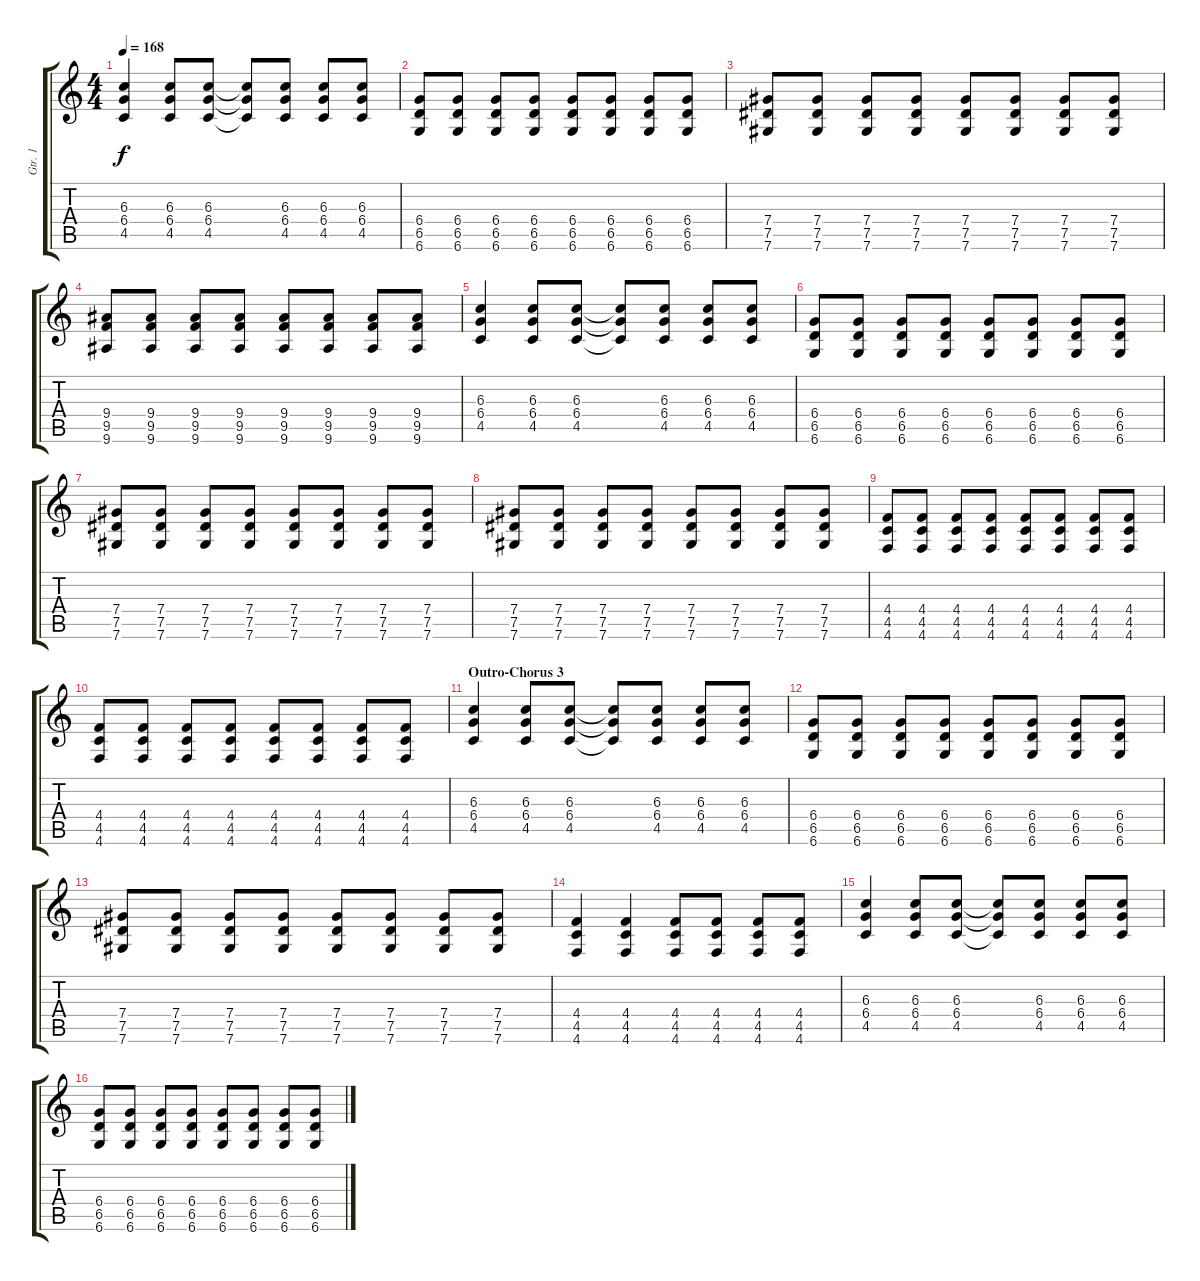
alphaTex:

\track ("Gtr. 1" "Gtr. 1") {instrument distortionguitar}
\staff {score tabs}
\tuning (Eb4 Bb3 Gb3 Db3 Ab2 Db2) {hide}
\ts (4 4)
\tempo 168
\clef g2
\ks aminor
(6.3 6.4 4.5).4{dy f} (6.3 6.4 4.5).8 (6.3 6.4 4.5).8 (6.3{t} 6.4{t} 4.5{t}).8 (6.3 6.4 4.5).8 (6.3 6.4 4.5).8 (6.3 6.4 4.5).8 |
(6.4 6.5 6.6).8 (6.4 6.5 6.6).8 (6.4 6.5 6.6).8 (6.4 6.5 6.6).8 (6.4 6.5 6.6).8 (6.4 6.5 6.6).8 (6.4 6.5 6.6).8 (6.4 6.5 6.6).8 |
(7.4 7.5 7.6).8 (7.4 7.5 7.6).8 (7.4 7.5 7.6).8 (7.4 7.5 7.6).8 (7.4 7.5 7.6).8 (7.4 7.5 7.6).8 (7.4 7.5 7.6).8 (7.4 7.5 7.6).8 |
(9.4 9.5 9.6).8 (9.4 9.5 9.6).8 (9.4 9.5 9.6).8 (9.4 9.5 9.6).8 (9.4 9.5 9.6).8 (9.4 9.5 9.6).8 (9.4 9.5 9.6).8 (9.4 9.5 9.6).8 |
(6.3 6.4 4.5).4 (6.3 6.4 4.5).8 (6.3 6.4 4.5).8 (6.3{t} 6.4{t} 4.5{t}).8 (6.3 6.4 4.5).8 (6.3 6.4 4.5).8 (6.3 6.4 4.5).8 |
(6.4 6.5 6.6).8 (6.4 6.5 6.6).8 (6.4 6.5 6.6).8 (6.4 6.5 6.6).8 (6.4 6.5 6.6).8 (6.4 6.5 6.6).8 (6.4 6.5 6.6).8 (6.4 6.5 6.6).8 |
(7.4 7.5 7.6).8 (7.4 7.5 7.6).8 (7.4 7.5 7.6).8 (7.4 7.5 7.6).8 (7.4 7.5 7.6).8 (7.4 7.5 7.6).8 (7.4 7.5 7.6).8 (7.4 7.5 7.6).8 |
(7.4 7.5 7.6).8 (7.4 7.5 7.6).8 (7.4 7.5 7.6).8 (7.4 7.5 7.6).8 (7.4 7.5 7.6).8 (7.4 7.5 7.6).8 (7.4 7.5 7.6).8 (7.4 7.5 7.6).8 |
(4.4 4.5 4.6).8 (4.4 4.5 4.6).8 (4.4 4.5 4.6).8 (4.4 4.5 4.6).8 (4.4 4.5 4.6).8 (4.4 4.5 4.6).8 (4.4 4.5 4.6).8 (4.4 4.5 4.6).8 |
(4.4 4.5 4.6).8 (4.4 4.5 4.6).8 (4.4 4.5 4.6).8 (4.4 4.5 4.6).8 (4.4 4.5 4.6).8 (4.4 4.5 4.6).8 (4.4 4.5 4.6).8 (4.4 4.5 4.6).8 |
\section ("" "Outro-Chorus 3")
(6.3 6.4 4.5).4 (6.3 6.4 4.5).8 (6.3 6.4 4.5).8 (6.3{t} 6.4{t} 4.5{t}).8 (6.3 6.4 4.5).8 (6.3 6.4 4.5).8 (6.3 6.4 4.5).8 |
(6.4 6.5 6.6).8 (6.4 6.5 6.6).8 (6.4 6.5 6.6).8 (6.4 6.5 6.6).8 (6.4 6.5 6.6).8 (6.4 6.5 6.6).8 (6.4 6.5 6.6).8 (6.4 6.5 6.6).8 |
(7.4 7.5 7.6).8 (7.4 7.5 7.6).8 (7.4 7.5 7.6).8 (7.4 7.5 7.6).8 (7.4 7.5 7.6).8 (7.4 7.5 7.6).8 (7.4 7.5 7.6).8 (7.4 7.5 7.6).8 |
(4.4 4.5 4.6).4 (4.4 4.5 4.6).4 (4.4 4.5 4.6).8 (4.4 4.5 4.6).8 (4.4 4.5 4.6).8 (4.4 4.5 4.6).8 |
(6.3 6.4 4.5).4 (6.3 6.4 4.5).8 (6.3 6.4 4.5).8 (6.3{t} 6.4{t} 4.5{t}).8 (6.3 6.4 4.5).8 (6.3 6.4 4.5).8 (6.3 6.4 4.5).8 |
(6.4 6.5 6.6).8 (6.4 6.5 6.6).8 (6.4 6.5 6.6).8 (6.4 6.5 6.6).8 (6.4 6.5 6.6).8 (6.4 6.5 6.6).8 (6.4 6.5 6.6).8 (6.4 6.5 6.6).8
